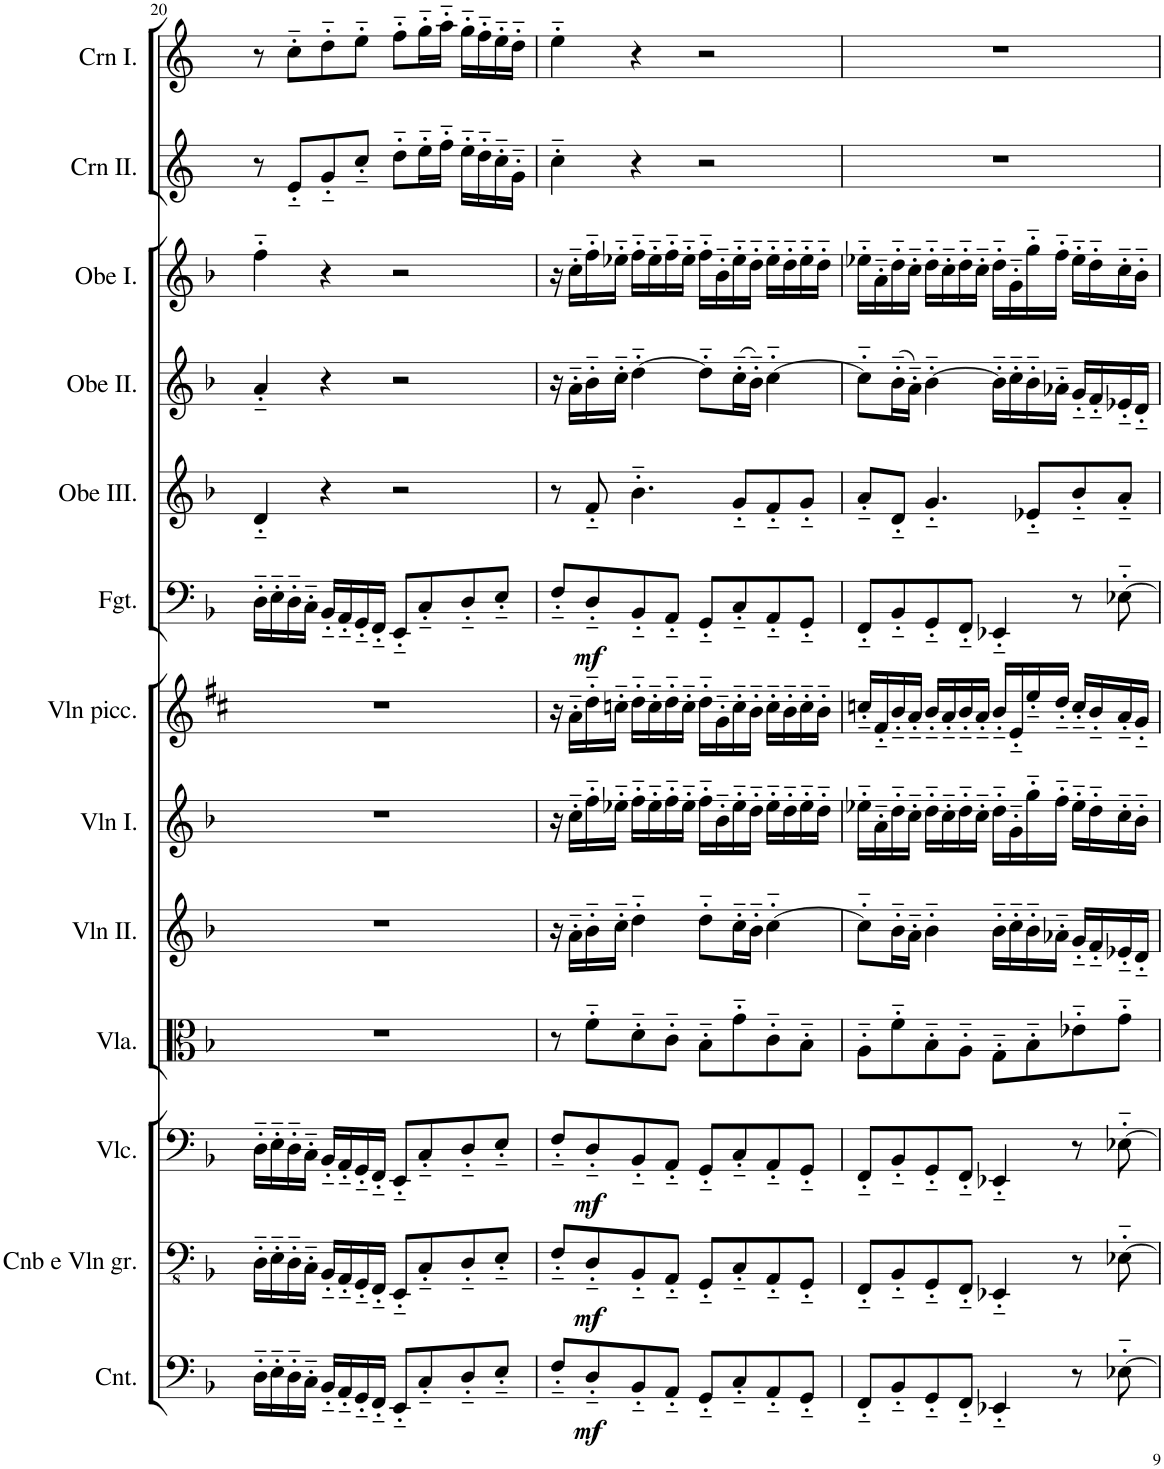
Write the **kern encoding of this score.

**kern	**dynam	**kern	**dynam	**kern	**dynam	**kern	**kern	**kern	**kern	**kern	**dynam	**kern	**kern	**kern	**kern	**kern
*part13	*part13	*part12	*part12	*part11	*part11	*part10	*part9	*part8	*part7	*part6	*part6	*part5	*part4	*part3	*part2	*part1
*staff13	*staff13	*staff12	*staff12	*staff11	*staff11	*staff10	*staff9	*staff8	*staff7	*staff6	*staff6	*staff5	*staff4	*staff3	*staff2	*staff1
*I"Continuo.	*	*I"Contrabass e Violino grosso.	*	*I"Violoncello.	*	*I"Viola.	*I"Violino II.	*I"Violino I.	*I"Violino piccolo.	*I"Fagotto.	*	*I"Oboe III.	*I"Oboe II.	*I"Oboe I.	*I"Corno II.	*I"Corno I.
*I'Cnt.	*	*I'Cnb e Vln gr.	*	*I'Vlc.	*	*I'Vla.	*I'Vln II.	*I'Vln I.	*I'Vln picc.	*I'Fgt.	*	*I'Obe III.	*I'Obe II.	*I'Obe I.	*I'Crn II.	*I'Crn I.
!!LO:PB:g=z
*clefF4	*	*clefFv4	*	*clefF4	*	*clefC3	*clefG2	*clefG2	*clefG2	*clefF4	*	*clefG2	*clefG2	*clefG2	*clefG2	*clefG2
*	*	*Trd7c12	*	*	*	*	*	*	*Trd-1c-3	*	*	*	*	*	*Trd4c7	*Trd4c7
*k[b-]	*	*k[b-]	*	*k[b-]	*	*k[b-]	*k[b-]	*k[b-]	*k[f#c#]	*k[b-]	*	*k[b-]	*k[b-]	*k[b-]	*k[]	*k[]
*M2/2	*	*M2/2	*	*M2/2	*	*M2/2	*M2/2	*M2/2	*M2/2	*M2/2	*	*M2/2	*M2/2	*M2/2	*M2/2	*M2/2
*met(c|)	*	*met(c|)	*	*met(c|)	*	*met(c|)	*met(c|)	*met(c|)	*met(c|)	*met(c|)	*	*met(c|)	*met(c|)	*met(c|)	*met(c|)	*met(c|)
=20	=20	=20	=20	=20	=20	=20	=20	=20	=20	=20	=20	=20	=20	=20	=20	=20
16D'~\LL	.	16DD'~\LL	.	16D'~\LL	.	1r	1r	1r	1r	16D'~\LL	.	4d'~/	4a'~/	4ff'~\	8r	8r
16E'~\	.	16EE'~\	.	16E'~\	.	.	.	.	.	16E'~\	.	.	.	.	.	.
16D'~\	.	16DD'~\	.	16D'~\	.	.	.	.	.	16D'~\	.	.	.	.	8e'~/L	8cc'~\L
16C'~\JJ	.	16CC'~\JJ	.	16C'~\JJ	.	.	.	.	.	16C'~\JJ	.	.	.	.	.	.
16BB-'~/LL	.	16BBB-'~/LL	.	16BB-'~/LL	.	.	.	.	.	16BB-'~/LL	.	4r	4r	4r	8g'~/	8dd'~\
16AA'~/	.	16AAA'~/	.	16AA'~/	.	.	.	.	.	16AA'~/	.	.	.	.	.	.
16GG'~/	.	16GGG'~/	.	16GG'~/	.	.	.	.	.	16GG'~/	.	.	.	.	8cc'~/J	8ee'~\J
16FF'~/JJ	.	16FFF'~/JJ	.	16FF'~/JJ	.	.	.	.	.	16FF'~/JJ	.	.	.	.	.	.
8EE'~/L	.	8EEE'~/L	.	8EE'~/L	.	.	.	.	.	8EE'~/L	.	2r	2r	2r	8dd'~\L	8ff'~\L
8C'~/	.	8CC'~/	.	8C'~/	.	.	.	.	.	8C'~/	.	.	.	.	16ee'~\L	16gg'~\L
.	.	.	.	.	.	.	.	.	.	.	.	.	.	.	16ff'~\JJ	16aa'~\JJ
8D'~/	.	8DD'~/	.	8D'~/	.	.	.	.	.	8D'~/	.	.	.	.	16ee'~\LL	16gg'~\LL
.	.	.	.	.	.	.	.	.	.	.	.	.	.	.	16dd'~\	16ff'~\
8E'~/J	.	8EE'~/J	.	8E'~/J	.	.	.	.	.	8E'~/J	.	.	.	.	16cc'~\	16ee'~\
.	.	.	.	.	.	.	.	.	.	.	.	.	.	.	16g'~\JJ	16dd'~\JJ
=21	=21	=21	=21	=21	=21	=21	=21	=21	=21	=21	=21	=21	=21	=21	=21	=21
8F'~/L	.	8FF'~/L	.	8F'~/L	.	8r	16r	16r	16r	8F'~/L	.	8r	16r	16r	4cc'~\	4ee'~\
.	.	.	.	.	.	.	16a'~\LL	16cc'~\LL	16a'~\LL	.	.	.	16a'~\LL	16cc'~\LL	.	.
!	!LO:DY:b	!	!LO:DY:b	!	!LO:DY:b	!	!	!	!	!	!LO:DY:b	!	!	!	!	!
8D'~/	mf	8DD'~/	mf	8D'~/	mf	8f'~\L	16b-'~\	16ff'~\	16dd'~\	8D'~/	mf	8f'~/	16b-'~\	16ff'~\	.	.
.	.	.	.	.	.	.	16cc'~\JJ	16ee-X'~\JJ	16ccn'~\JJ	.	.	.	16cc'~\JJ	16ee-X'~\JJ	.	.
8BB-'~/	.	8BBB-'~/	.	8BB-'~/	.	8d'~\	4dd'~\	16ff'~\LL	16dd'~\LL	8BB-'~/	.	4.b-'~\	[4dd'~\	16ff'~\LL	4r	4r
.	.	.	.	.	.	.	.	16ee-'~\	16cc'~\	.	.	.	.	16ee-'~\	.	.
8AA'~/J	.	8AAA'~/J	.	8AA'~/J	.	8c'~\J	.	16ff'~\	16dd'~\	8AA'~/J	.	.	.	16ff'~\	.	.
.	.	.	.	.	.	.	.	16ee-'~\JJ	16cc'~\JJ	.	.	.	.	16ee-'~\JJ	.	.
8GG'~/L	.	8GGG'~/L	.	8GG'~/L	.	8B-'~\L	8dd'~\L	16ff'~\LL	16dd'~\LL	8GG'~/L	.	.	8dd'~\L]	16ff'~\LL	2r	2r
.	.	.	.	.	.	.	.	16b-'~\	16g'~\	.	.	.	.	16b-'~\	.	.
8C'~/	.	8CC'~/	.	8C'~/	.	8g'~\	16cc'~\L	16ee-'~\	16cc'~\	8C'~/	.	8g'~/L	(16cc'~\L	16ee-'~\	.	.
.	.	.	.	.	.	.	16b-'~\JJ	16dd'~\JJ	16b'~\JJ	.	.	.	16b-'~\JJ)	16dd'~\JJ	.	.
8AA'~/	.	8AAA'~/	.	8AA'~/	.	8c'~\	[4cc'~\	16ee-'~\LL	16cc'~\LL	8AA'~/	.	8f'~/	[4cc'~\	16ee-'~\LL	.	.
.	.	.	.	.	.	.	.	16dd'~\	16b'~\	.	.	.	.	16dd'~\	.	.
8GG'~/J	.	8GGG'~/J	.	8GG'~/J	.	8B-'~\J	.	16ee-'~\	16cc'~\	8GG'~/J	.	8g'~/J	.	16ee-'~\	.	.
.	.	.	.	.	.	.	.	16dd'~\JJ	16b'~\JJ	.	.	.	.	16dd'~\JJ	.	.
=22	=22	=22	=22	=22	=22	=22	=22	=22	=22	=22	=22	=22	=22	=22	=22	=22
8FF'~/L	.	8FFF'~/L	.	8FF'~/L	.	8A'~\L	8cc'~\L]	16ee-X'~\LL	16ccn'~/LL	8FF'~/L	.	8a'~/L	8cc'~\L]	16ee-X'~\LL	1r	1r
.	.	.	.	.	.	.	.	16a'~\	16f#'~/	.	.	.	.	16a'~\	.	.
8BB-'~/	.	8BBB-'~/	.	8BB-'~/	.	8f'~\	16b-'~\L	16dd'~\	16b'~/	8BB-'~/	.	8d'~/J	(16b-'~\L	16dd'~\	.	.
.	.	.	.	.	.	.	16a'~\JJ	16cc'~\JJ	16a'~/JJ	.	.	.	16a'~\JJ)	16cc'~\JJ	.	.
8GG'~/	.	8GGG'~/	.	8GG'~/	.	8B-'~\	4b-'~\	16dd'~\LL	16b'~/LL	8GG'~/	.	4.g'~/	[4b-'~\	16dd'~\LL	.	.
.	.	.	.	.	.	.	.	16cc'~\	16a'~/	.	.	.	.	16cc'~\	.	.
8FF'~/J	.	8FFF'~/J	.	8FF'~/J	.	8A'~\J	.	16dd'~\	16b'~/	8FF'~/J	.	.	.	16dd'~\	.	.
.	.	.	.	.	.	.	.	16cc'~\JJ	16a'~/JJ	.	.	.	.	16cc'~\JJ	.	.
4EE-X'~/	.	4EEE-X'~/	.	4EE-X'~/	.	8G'~\L	16b-'~\LL	16dd'~\LL	16b'~/LL	4EE-X'~/	.	.	16b-'~\LL]	16dd'~\LL	.	.
.	.	.	.	.	.	.	16cc'~\	16g'~\	16e'~/	.	.	.	16cc'~\	16g'~\	.	.
.	.	.	.	.	.	8B-'~\	16b-'~\	16gg'~\	16ee'~/	.	.	8e-X'~/L	16b-'~\	16gg'~\	.	.
.	.	.	.	.	.	.	16a-X'~\JJ	16ff'~\JJ	16dd'~/JJ	.	.	.	16a-X'~\JJ	16ff'~\JJ	.	.
8r	.	8r	.	8r	.	8e-X'~\	16g'~/LL	16ee-'~\LL	16cc'~/LL	8r	.	8b-'~/	16g'~/LL	16ee-'~\LL	.	.
.	.	.	.	.	.	.	16f'~/	16dd'~\	16b'~/	.	.	.	16f'~/	16dd'~\	.	.
[8E-X'~\	.	[8EE-X'~\	.	[8E-X'~\	.	8g'~\J	16e-X'~/	16cc'~\	16a'~/	[8E-X'~\	.	8a'~/J	16e-X'~/	16cc'~\	.	.
.	.	.	.	.	.	.	16d'~/JJ	16b-'~\JJ	16g'~/JJ	.	.	.	16d'~/JJ	16b-'~\JJ	.	.
=	=	=	=	=	=	=	=	=	=	=	=	=	=	=	=	=
*-	*-	*-	*-	*-	*-	*-	*-	*-	*-	*-	*-	*-	*-	*-	*-	*-
